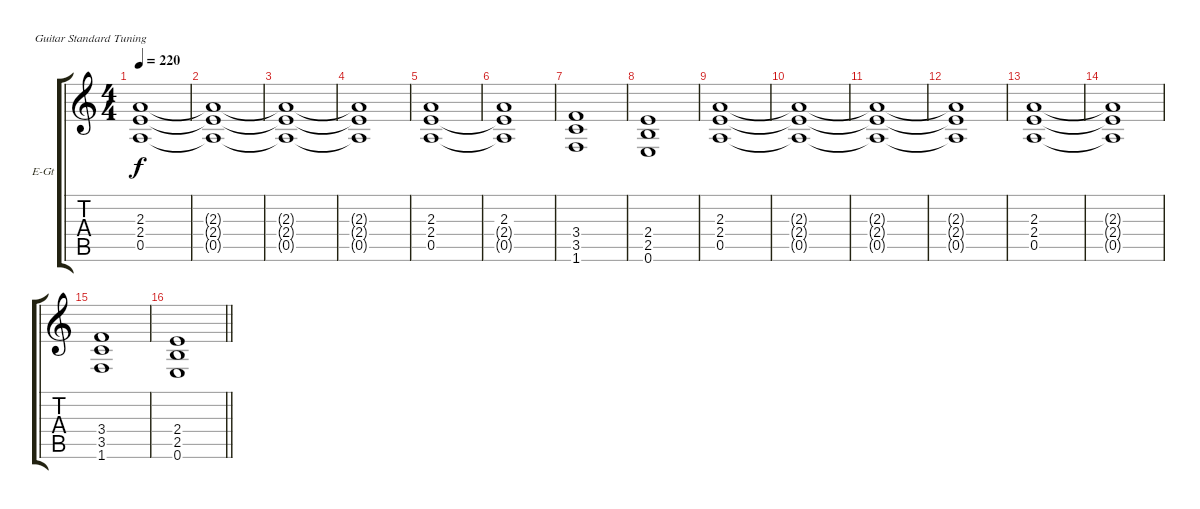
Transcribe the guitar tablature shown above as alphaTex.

\bracketExtendMode groupsimilarinstruments
\firstSystemTrackNameOrientation horizontal
\otherSystemsTrackNameOrientation horizontal
\track ("Herman Frank" "E-Gt") {instrument distortionguitar}
\staff {score tabs}
\tuning (E4 B3 G3 D3 A2 E2)
\ts (4 4)
\tempo 220
\clef g2
\ks c
(0.5 2.4 2.3).1{dy f} |
(0.5{t} 2.4{t} 2.3{t}).1 |
(0.5{t} 2.4{t} 2.3{t}).1 |
(0.5{t} 2.4{t} 2.3{t}).1 |
(0.5 2.4 2.3).1 |
(0.5{t} 2.4{t} 2.3).1 |
(3.5 1.6 3.4).1 |
(2.5 0.6 2.4).1 |
(0.5 2.4 2.3).1 |
(0.5{t} 2.3{t} 2.4{t}).1 |
(0.5{t} 2.4{t} 2.3{t}).1 |
(0.5{t} 2.3{t} 2.4{t}).1 |
(0.5 2.4 2.3).1 |
(0.5{t} 2.4{t} 2.3{t}).1 |
(3.5 1.6 3.4).1 |
\barLineRight lightlight
(2.5 0.6 2.4).1
